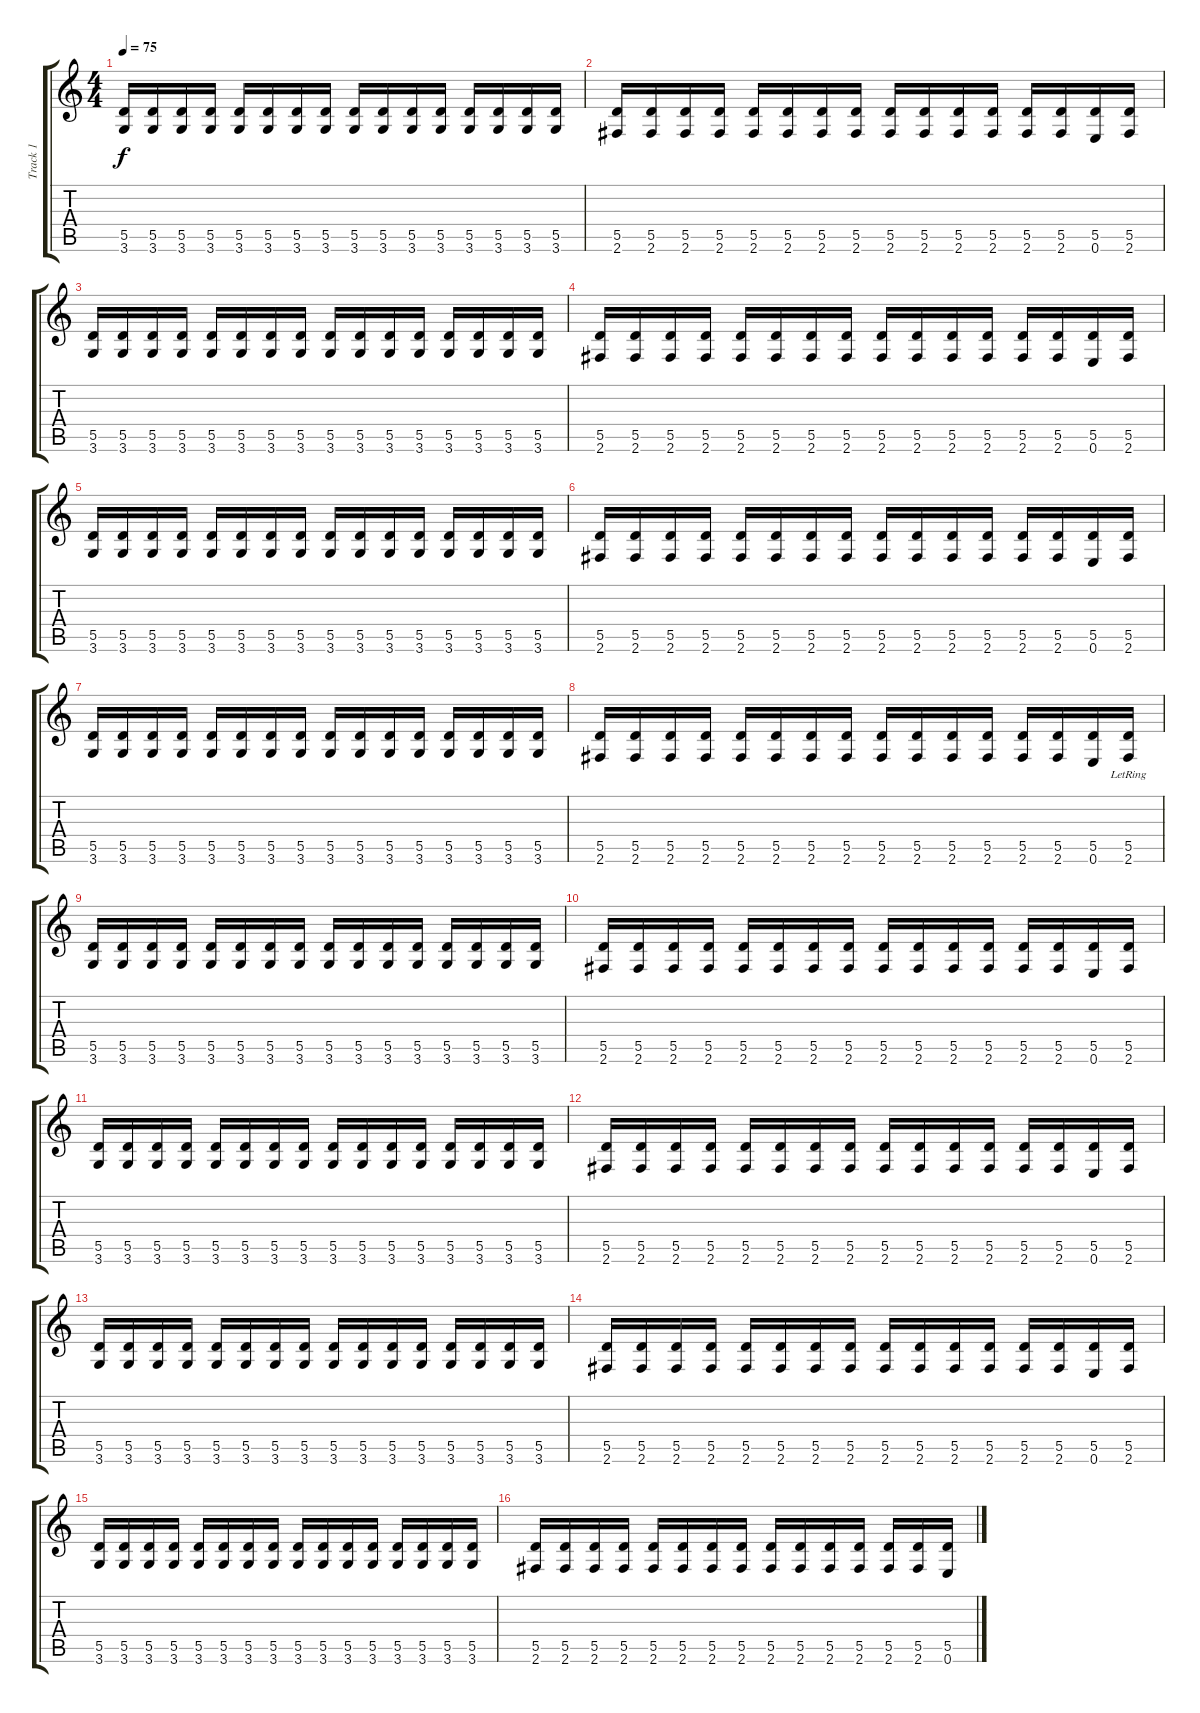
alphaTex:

\track ("Track 1" "Track 1") {instrument electricguitarjazz}
\staff {score tabs}
\tuning (E4 B3 G3 D3 A2 E2) {hide}
\ts (4 4)
\tempo 75
\clef g2
\ks c
(5.5 3.6).16{dy f volume 16 balance 0 instrument distortionguitar} (5.5 3.6).16 (5.5 3.6).16 (5.5 3.6).16 (5.5 3.6).16 (5.5 3.6).16 (5.5 3.6).16 (5.5 3.6).16 (5.5 3.6).16 (5.5 3.6).16 (5.5 3.6).16 (5.5 3.6).16 (5.5 3.6).16 (5.5 3.6).16 (5.5 3.6).16 (5.5 3.6).16 |
(5.5 2.6).16 (5.5 2.6).16 (5.5 2.6).16 (5.5 2.6).16 (5.5 2.6).16 (5.5 2.6).16 (5.5 2.6).16 (5.5 2.6).16 (5.5 2.6).16 (5.5 2.6).16 (5.5 2.6).16 (5.5 2.6).16 (5.5 2.6).16 (5.5 2.6).16 (5.5 0.6).16 (5.5 2.6).16 |
(5.5 3.6).16 (5.5 3.6).16 (5.5 3.6).16 (5.5 3.6).16 (5.5 3.6).16 (5.5 3.6).16 (5.5 3.6).16 (5.5 3.6).16 (5.5 3.6).16 (5.5 3.6).16 (5.5 3.6).16 (5.5 3.6).16 (5.5 3.6).16 (5.5 3.6).16 (5.5 3.6).16 (5.5 3.6).16 |
(5.5 2.6).16 (5.5 2.6).16 (5.5 2.6).16 (5.5 2.6).16 (5.5 2.6).16 (5.5 2.6).16 (5.5 2.6).16 (5.5 2.6).16 (5.5 2.6).16 (5.5 2.6).16 (5.5 2.6).16 (5.5 2.6).16 (5.5 2.6).16 (5.5 2.6).16 (5.5 0.6).16 (5.5 2.6).16 |
(5.5 3.6).16{volume 16 balance 0 instrument distortionguitar} (5.5 3.6).16 (5.5 3.6).16 (5.5 3.6).16 (5.5 3.6).16 (5.5 3.6).16 (5.5 3.6).16 (5.5 3.6).16 (5.5 3.6).16 (5.5 3.6).16 (5.5 3.6).16 (5.5 3.6).16 (5.5 3.6).16 (5.5 3.6).16 (5.5 3.6).16 (5.5 3.6).16 |
(5.5 2.6).16 (5.5 2.6).16 (5.5 2.6).16 (5.5 2.6).16 (5.5 2.6).16 (5.5 2.6).16 (5.5 2.6).16 (5.5 2.6).16 (5.5 2.6).16 (5.5 2.6).16 (5.5 2.6).16 (5.5 2.6).16 (5.5 2.6).16 (5.5 2.6).16 (5.5 0.6).16 (5.5 2.6).16 |
(5.5 3.6).16{volume 16 balance 0 instrument distortionguitar} (5.5 3.6).16 (5.5 3.6).16 (5.5 3.6).16 (5.5 3.6).16 (5.5 3.6).16 (5.5 3.6).16 (5.5 3.6).16 (5.5 3.6).16 (5.5 3.6).16 (5.5 3.6).16 (5.5 3.6).16 (5.5 3.6).16 (5.5 3.6).16 (5.5 3.6).16 (5.5 3.6).16 |
(5.5 2.6).16 (5.5 2.6).16 (5.5 2.6).16 (5.5 2.6).16 (5.5 2.6).16 (5.5 2.6).16 (5.5 2.6).16 (5.5 2.6).16 (5.5 2.6).16 (5.5 2.6).16 (5.5 2.6).16 (5.5 2.6).16 (5.5 2.6).16 (5.5 2.6).16 (5.5 0.6).16 (5.5{lr} 2.6{lr}).16 |
(5.5 3.6).16{volume 16 balance 0 instrument distortionguitar} (5.5 3.6).16 (5.5 3.6).16 (5.5 3.6).16 (5.5 3.6).16 (5.5 3.6).16 (5.5 3.6).16 (5.5 3.6).16 (5.5 3.6).16 (5.5 3.6).16 (5.5 3.6).16 (5.5 3.6).16 (5.5 3.6).16 (5.5 3.6).16 (5.5 3.6).16 (5.5 3.6).16 |
(5.5 2.6).16 (5.5 2.6).16 (5.5 2.6).16 (5.5 2.6).16 (5.5 2.6).16 (5.5 2.6).16 (5.5 2.6).16 (5.5 2.6).16 (5.5 2.6).16 (5.5 2.6).16 (5.5 2.6).16 (5.5 2.6).16 (5.5 2.6).16 (5.5 2.6).16 (5.5 0.6).16 (5.5 2.6).16 |
(5.5 3.6).16 (5.5 3.6).16 (5.5 3.6).16 (5.5 3.6).16 (5.5 3.6).16 (5.5 3.6).16 (5.5 3.6).16 (5.5 3.6).16 (5.5 3.6).16 (5.5 3.6).16 (5.5 3.6).16 (5.5 3.6).16 (5.5 3.6).16 (5.5 3.6).16 (5.5 3.6).16 (5.5 3.6).16 |
(5.5 2.6).16 (5.5 2.6).16 (5.5 2.6).16 (5.5 2.6).16 (5.5 2.6).16 (5.5 2.6).16 (5.5 2.6).16 (5.5 2.6).16 (5.5 2.6).16 (5.5 2.6).16 (5.5 2.6).16 (5.5 2.6).16 (5.5 2.6).16 (5.5 2.6).16 (5.5 0.6).16 (5.5 2.6).16 |
(5.5 3.6).16{balance 0 instrument distortionguitar} (5.5 3.6).16 (5.5 3.6).16 (5.5 3.6).16 (5.5 3.6).16 (5.5 3.6).16 (5.5 3.6).16 (5.5 3.6).16 (5.5 3.6).16 (5.5 3.6).16 (5.5 3.6).16 (5.5 3.6).16 (5.5 3.6).16 (5.5 3.6).16 (5.5 3.6).16 (5.5 3.6).16 |
(5.5 2.6).16 (5.5 2.6).16 (5.5 2.6).16 (5.5 2.6).16 (5.5 2.6).16 (5.5 2.6).16 (5.5 2.6).16 (5.5 2.6).16 (5.5 2.6).16 (5.5 2.6).16 (5.5 2.6).16 (5.5 2.6).16 (5.5 2.6).16 (5.5 2.6).16 (5.5 0.6).16 (5.5 2.6).16 |
(5.5 3.6).16{volume 16 balance 0 instrument distortionguitar} (5.5 3.6).16 (5.5 3.6).16 (5.5 3.6).16 (5.5 3.6).16 (5.5 3.6).16 (5.5 3.6).16 (5.5 3.6).16 (5.5 3.6).16 (5.5 3.6).16 (5.5 3.6).16 (5.5 3.6).16 (5.5 3.6).16 (5.5 3.6).16 (5.5 3.6).16 (5.5 3.6).16 |
(5.5 2.6).16 (5.5 2.6).16 (5.5 2.6).16 (5.5 2.6).16 (5.5 2.6).16 (5.5 2.6).16 (5.5 2.6).16 (5.5 2.6).16 (5.5 2.6).16 (5.5 2.6).16 (5.5 2.6).16 (5.5 2.6).16 (5.5 2.6).16 (5.5 2.6).16 (5.5 0.6).16
